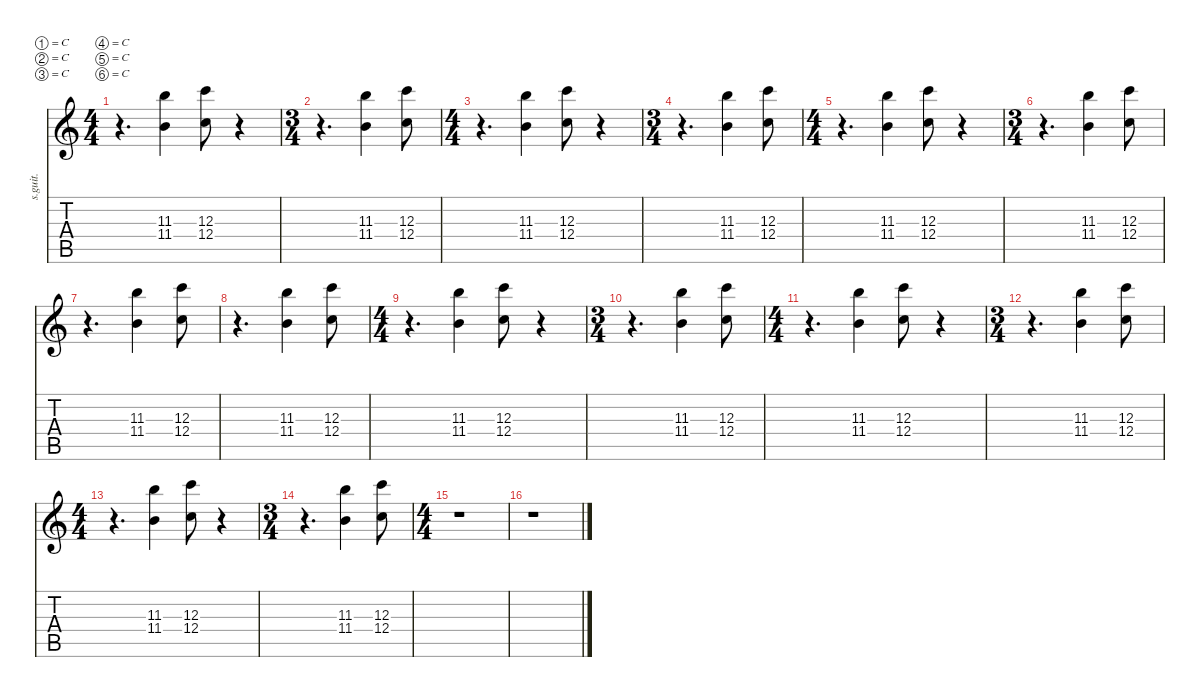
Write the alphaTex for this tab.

\defaultSystemsLayout 4
\hideDynamics
\bracketExtendMode nobrackets
\track ("Lead Synthesizer" "s.guit.") {instrument lead2sawtooth}
\staff {score tabs}
\tuning (C6 C5 C4 C3 C2 C1)
\displaytranspose 12
\ts (4 4)
\beaming (8 2 2 2 2)
\tempo (90 hide)
\clef g2
\ks c
r.4{d dy ff} (11.4 11.3).4{lyrics (0 "") lyrics (1 "") lyrics (2 "") lyrics (3 "") lyrics (4 "")} (12.3 12.4).8{lyrics (0 "") lyrics (1 "") lyrics (2 "") lyrics (3 "") lyrics (4 "")} r.4 |
\ts (3 4)
\beaming (8 2 2 2 2)
r.4{d} (11.4 11.3).4{lyrics (0 "") lyrics (1 "") lyrics (2 "") lyrics (3 "") lyrics (4 "")} (12.3 12.4).8{lyrics (0 "") lyrics (1 "") lyrics (2 "") lyrics (3 "") lyrics (4 "")} |
\ts (4 4)
\beaming (8 2 2 2 2)
r.4{d} (11.4 11.3).4{lyrics (0 "") lyrics (1 "") lyrics (2 "") lyrics (3 "") lyrics (4 "")} (12.3 12.4).8{lyrics (0 "") lyrics (1 "") lyrics (2 "") lyrics (3 "") lyrics (4 "")} r.4 |
\ts (3 4)
\beaming (8 2 2 2 2)
r.4{d} (11.4 11.3).4{lyrics (0 "") lyrics (1 "") lyrics (2 "") lyrics (3 "") lyrics (4 "")} (12.3 12.4).8{lyrics (0 "") lyrics (1 "") lyrics (2 "") lyrics (3 "") lyrics (4 "")} |
\ts (4 4)
\beaming (8 2 2 2 2)
r.4{d} (11.4 11.3).4{lyrics (0 "") lyrics (1 "") lyrics (2 "") lyrics (3 "") lyrics (4 "")} (12.3 12.4).8{lyrics (0 "") lyrics (1 "") lyrics (2 "") lyrics (3 "") lyrics (4 "")} r.4 |
\ts (3 4)
\beaming (8 2 2 2 2)
r.4{d} (11.4 11.3).4{lyrics (0 "") lyrics (1 "") lyrics (2 "") lyrics (3 "") lyrics (4 "")} (12.3 12.4).8{lyrics (0 "") lyrics (1 "") lyrics (2 "") lyrics (3 "") lyrics (4 "")} |
r.4{d} (11.4 11.3).4{lyrics (0 "") lyrics (1 "") lyrics (2 "") lyrics (3 "") lyrics (4 "")} (12.3 12.4).8{lyrics (0 "") lyrics (1 "") lyrics (2 "") lyrics (3 "") lyrics (4 "")} |
r.4{d} (11.4 11.3).4{lyrics (0 "") lyrics (1 "") lyrics (2 "") lyrics (3 "") lyrics (4 "")} (12.3 12.4).8{lyrics (0 "") lyrics (1 "") lyrics (2 "") lyrics (3 "") lyrics (4 "")} |
\ts (4 4)
\beaming (8 2 2 2 2)
r.4{d} (11.4 11.3).4{lyrics (0 "") lyrics (1 "") lyrics (2 "") lyrics (3 "") lyrics (4 "")} (12.3 12.4).8{lyrics (0 "") lyrics (1 "") lyrics (2 "") lyrics (3 "") lyrics (4 "")} r.4 |
\ts (3 4)
\beaming (8 2 2 2 2)
r.4{d} (11.4 11.3).4{lyrics (0 "") lyrics (1 "") lyrics (2 "") lyrics (3 "") lyrics (4 "")} (12.3 12.4).8{lyrics (0 "") lyrics (1 "") lyrics (2 "") lyrics (3 "") lyrics (4 "")} |
\ts (4 4)
\beaming (8 2 2 2 2)
r.4{d} (11.4 11.3).4{lyrics (0 "") lyrics (1 "") lyrics (2 "") lyrics (3 "") lyrics (4 "")} (12.3 12.4).8{lyrics (0 "") lyrics (1 "") lyrics (2 "") lyrics (3 "") lyrics (4 "")} r.4 |
\ts (3 4)
\beaming (8 2 2 2 2)
r.4{d} (11.4 11.3).4{lyrics (0 "") lyrics (1 "") lyrics (2 "") lyrics (3 "") lyrics (4 "")} (12.3 12.4).8{lyrics (0 "") lyrics (1 "") lyrics (2 "") lyrics (3 "") lyrics (4 "")} |
\ts (4 4)
\beaming (8 2 2 2 2)
r.4{d} (11.4 11.3).4{lyrics (0 "") lyrics (1 "") lyrics (2 "") lyrics (3 "") lyrics (4 "")} (12.3 12.4).8{lyrics (0 "") lyrics (1 "") lyrics (2 "") lyrics (3 "") lyrics (4 "")} r.4 |
\ts (3 4)
\beaming (8 2 2 2 2)
r.4{d} (11.4 11.3).4{lyrics (0 "") lyrics (1 "") lyrics (2 "") lyrics (3 "") lyrics (4 "")} (12.3 12.4).8{lyrics (0 "") lyrics (1 "") lyrics (2 "") lyrics (3 "") lyrics (4 "")} |
\ts (4 4)
\beaming (8 2 2 2 2)
r.1 |
r.1
